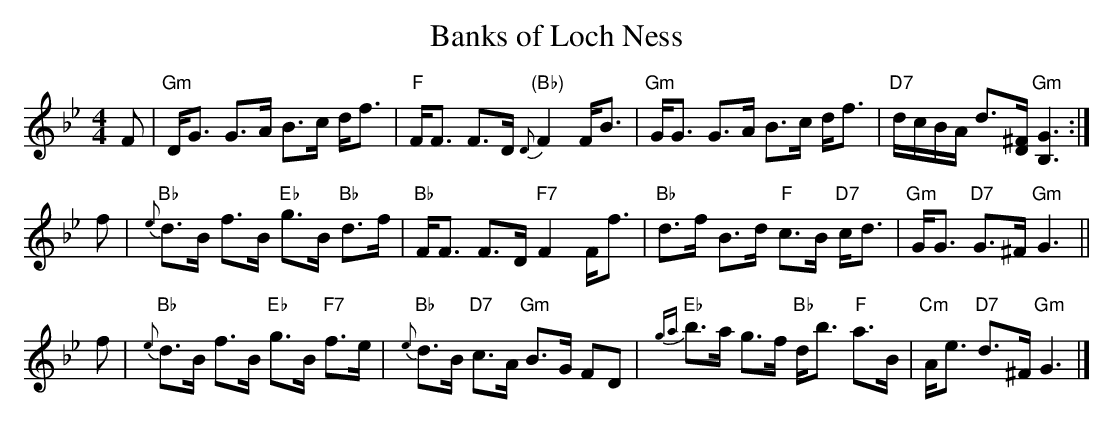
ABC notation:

X:1
T: Banks of Loch Ness
M: 4/4
L: 1/8
K: Gm
F |\
"Gm"D<G G>A B>c d<f | "F"F<F F>D "(Bb)"{D}F2 F<B |\
"Gm"G<G G>A B>c d<f | "D7"d/c/B/A/ d>[^FD] "Gm"[G3B,3] :|
f |\
"Bb"{e}d>B f>B "Eb"g>B "Bb"d>f | "Bb"F<F F>D "F7"F2 F<f |\
"Bb"d>f B>d "F"c>B "D7"c<d | "Gm"G<G "D7"G>^F "Gm"G3 ||
f |\
"Bb"{e}d>B f>B "Eb"g>B "F7"f>e | "Bb"{e}d>B "D7"c>A "Gm"B>G FD |\
"Eb"{ga}b>a g>f "Bb"d<b "F"a>B | "Cm"A<e "D7"d>^F "Gm"G3 |]
